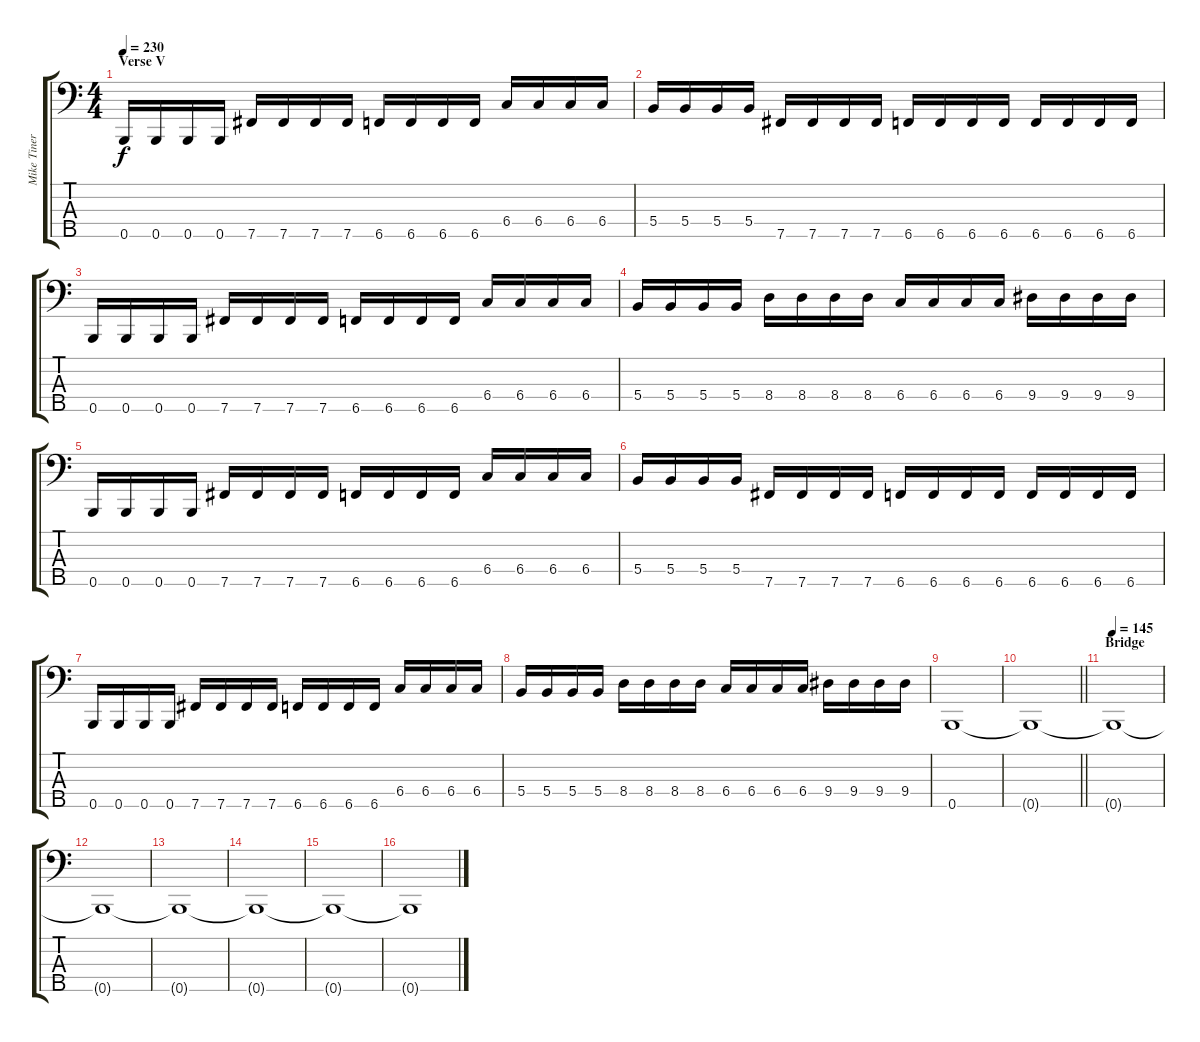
\track ("Mike Tiner" "Mike Tiner") {instrument electricbasspick}
\staff {score tabs}
\tuning (Ab2 E2 B1 Gb1 B0) {hide}
\ts (4 4)
\section ("" "Verse V")
\tempo 230
\clef f4
\ks c
0.5.16{dy f} 0.5.16 0.5.16 0.5.16 7.5.16 7.5.16 7.5.16 7.5.16 6.5.16 6.5.16 6.5.16 6.5.16 6.4.16 6.4.16 6.4.16 6.4.16 |
5.4.16 5.4.16 5.4.16 5.4.16 7.5.16 7.5.16 7.5.16 7.5.16 6.5.16 6.5.16 6.5.16 6.5.16 6.5.16 6.5.16 6.5.16 6.5.16 |
0.5.16 0.5.16 0.5.16 0.5.16 7.5.16 7.5.16 7.5.16 7.5.16 6.5.16 6.5.16 6.5.16 6.5.16 6.4.16 6.4.16 6.4.16 6.4.16 |
5.4.16 5.4.16 5.4.16 5.4.16 8.4.16 8.4.16 8.4.16 8.4.16 6.4.16 6.4.16 6.4.16 6.4.16 9.4.16 9.4.16 9.4.16 9.4.16 |
0.5.16 0.5.16 0.5.16 0.5.16 7.5.16 7.5.16 7.5.16 7.5.16 6.5.16 6.5.16 6.5.16 6.5.16 6.4.16 6.4.16 6.4.16 6.4.16 |
5.4.16 5.4.16 5.4.16 5.4.16 7.5.16 7.5.16 7.5.16 7.5.16 6.5.16 6.5.16 6.5.16 6.5.16 6.5.16 6.5.16 6.5.16 6.5.16 |
0.5.16 0.5.16 0.5.16 0.5.16 7.5.16 7.5.16 7.5.16 7.5.16 6.5.16 6.5.16 6.5.16 6.5.16 6.4.16 6.4.16 6.4.16 6.4.16 |
5.4.16 5.4.16 5.4.16 5.4.16 8.4.16 8.4.16 8.4.16 8.4.16 6.4.16 6.4.16 6.4.16 6.4.16 9.4.16 9.4.16 9.4.16 9.4.16 |
0.5.1{volume 6} |
\barLineRight lightlight
0.5{t}.1 |
\section ("" "Bridge")
\tempo 145
0.5{t}.1 |
0.5{t}.1 |
0.5{t}.1{volume 4} |
0.5{t}.1 |
0.5{t}.1 |
0.5{t}.1
